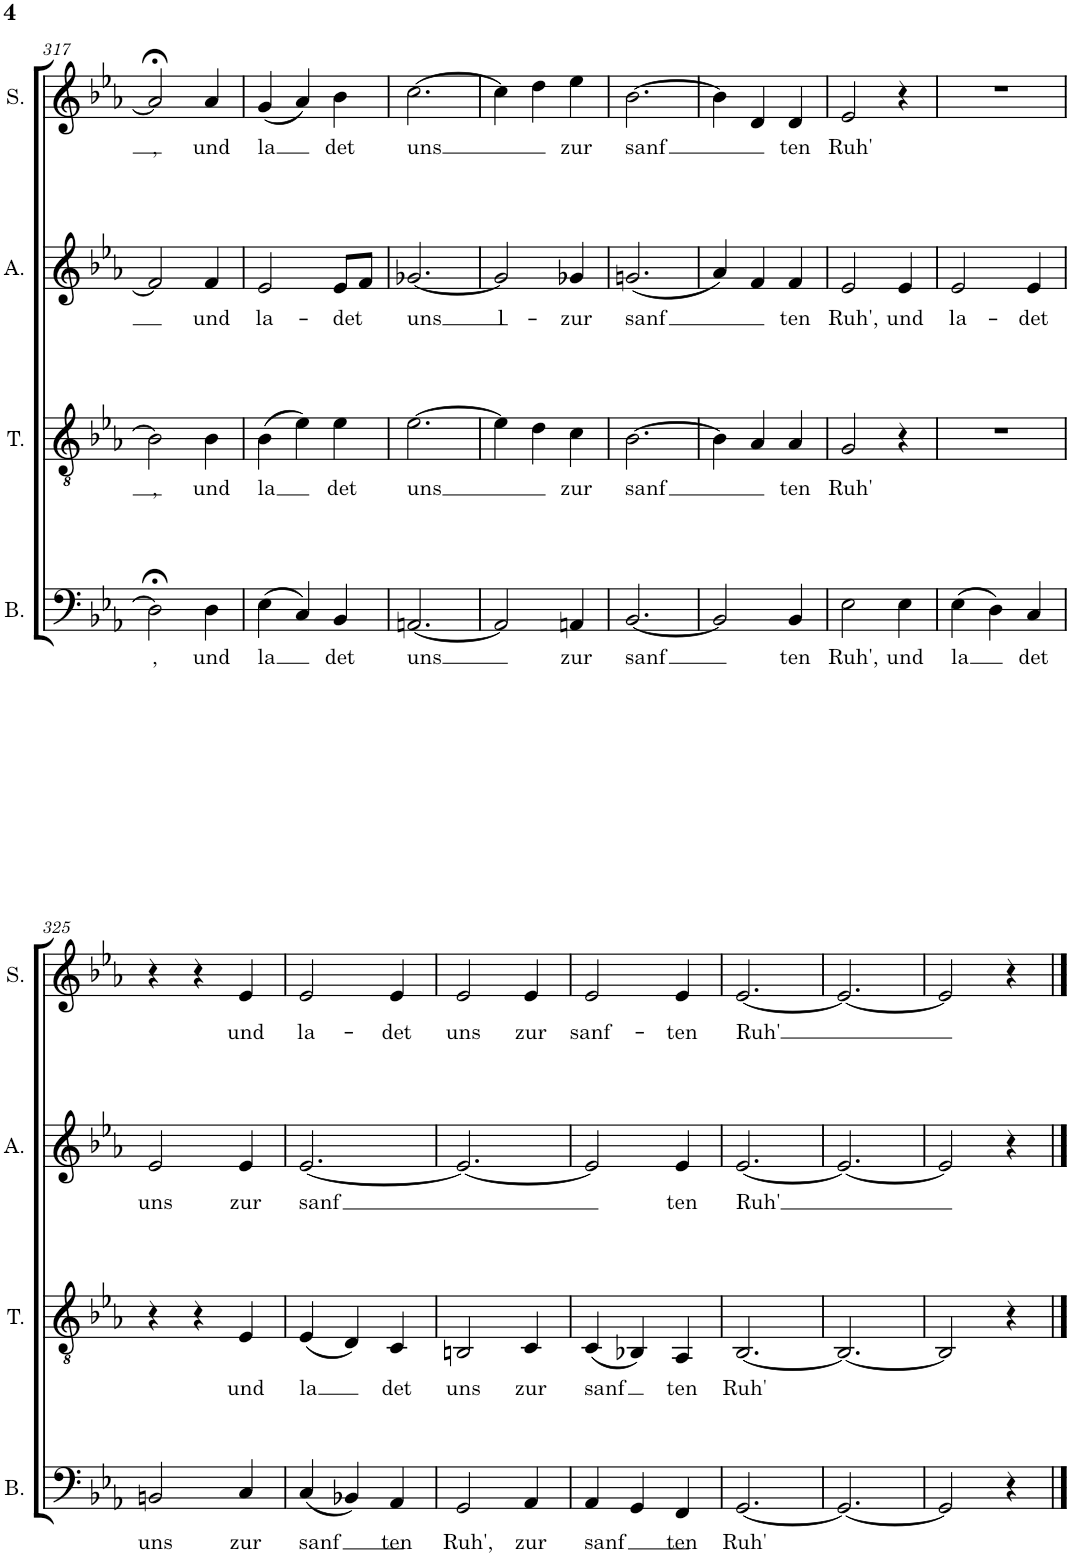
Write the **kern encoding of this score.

**kern	**text	**kern	**text	**kern	**text	**kern	**text
*part4	*part4	*part3	*part3	*part2	*part2	*part1	*part1
*staff4	*staff4	*staff3	*staff3	*staff2	*staff2	*staff1	*staff1
*I"Bass	*	*I"Tenor	*	*I"Alto	*	*I"Soprano	*
*I'B.	*	*I'T.	*	*I'A.	*	*I'S.	*
!!LO:PB:g=z
*clefF4	*	*clefGv2	*	*clefG2	*	*clefG2	*
*k[b-e-a-]	*	*k[b-e-a-]	*	*k[b-e-a-]	*	*k[b-e-a-]	*
*M3/4	*	*M3/4	*	*M3/4	*	*M3/4	*
=317	=317	=317	=317	=317	=317	=317	=317
!	!LO:LY:b	!	!LO:LY:b	!	!	!	!LO:LY:b
2D;<\]	,	2B-\]	,	2f/]	.	2a-;</]	,
!	!LO:LY:b	!	!LO:LY:b	!	!LO:LY:b	!	!LO:LY:b
4D\	und	4B-\	und	4f/	und	4a-/	und
=318	=318	=318	=318	=318	=318	=318	=318
!	!LO:LY:b	!	!LO:LY:b	!	!LO:LY:b	!	!LO:LY:b
(4E-\	la	(4B-\	la	2e-/	la-	(4g/	la
4C/)	.	4e-\)	.	.	.	4a-/)	.
!	!LO:LY:b	!	!LO:LY:b	!	!LO:LY:b	!	!LO:LY:b
4BB-/	det	4e-\	det	8e-/L	-det	4b-\	det
.	.	.	.	8f/J	.	.	.
=319	=319	=319	=319	=319	=319	=319	=319
!	!LO:LY:b	!	!LO:LY:b	!	!LO:LY:b	!	!LO:LY:b
[2.AAn/	uns	[2.e-\	uns	[2.g-X/	uns	[2.cc\	uns
=320	=320	=320	=320	=320	=320	=320	=320
!	!	!	!	!	!LO:LY:b	!	!
2AA/]	.	4e-\]	.	2g-/]	l-	4cc\]	.
.	.	4d\	.	.	.	4dd\	.
!	!LO:LY:b	!	!LO:LY:b	!	!LO:LY:b	!	!LO:LY:b
4AAn/	zur	4c\	zur	4g-X/	zur	4ee-\	zur
=321	=321	=321	=321	=321	=321	=321	=321
!	!LO:LY:b	!	!LO:LY:b	!	!LO:LY:b	!	!LO:LY:b
[2.BB-/	sanf	[2.B-\	sanf	(2.gn/	sanf	[2.b-\	sanf
=322	=322	=322	=322	=322	=322	=322	=322
2BB-/]	.	4B-\]	.	4a-/)	.	4b-\]	.
.	.	4A-/	.	4f/	.	4d/	.
!	!LO:LY:b	!	!LO:LY:b	!	!LO:LY:b	!	!LO:LY:b
4BB-/	ten	4A-/	ten	4f/	ten	4d/	ten
=323	=323	=323	=323	=323	=323	=323	=323
!	!LO:LY:b	!	!LO:LY:b	!	!LO:LY:b	!	!LO:LY:b
2E-\	Ruh',	2G/	Ruh'	2e-/	Ruh',	2e-/	Ruh'
!	!LO:LY:b	!	!	!	!LO:LY:b	!	!
4E-\	und	4r	.	4e-/	und	4r	.
=324	=324	=324	=324	=324	=324	=324	=324
!	!LO:LY:b	!	!	!	!LO:LY:b	!	!
(4E-\	la	2.r	.	2e-/	la-	2.r	.
4D\)	.	.	.	.	.	.	.
!	!LO:LY:b	!	!	!	!LO:LY:b	!	!
4C/	det	.	.	4e-/	-det	.	.
!!LO:LB:g=z
=325	=325	=325	=325	=325	=325	=325	=325
!	!LO:LY:b	!	!	!	!LO:LY:b	!	!
2BBn/	uns	4r	.	2e-/	uns	4r	.
.	.	4r	.	.	.	4r	.
!	!LO:LY:b	!	!LO:LY:b	!	!LO:LY:b	!	!LO:LY:b
4C/	zur	4E-/	und	4e-/	zur	4e-/	und
=326	=326	=326	=326	=326	=326	=326	=326
!	!LO:LY:b	!	!LO:LY:b	!	!LO:LY:b	!	!LO:LY:b
(4C/	sanf	(4E-/	la	[2.e-/	sanf	2e-/	la-
4BB-X/)	.	4D/)	.	.	.	.	.
!	!LO:LY:b	!	!LO:LY:b	!	!	!	!LO:LY:b
4AA-/	ten	4C/	det	.	.	4e-/	-det
=327	=327	=327	=327	=327	=327	=327	=327
!	!LO:LY:b	!	!LO:LY:b	!	!	!	!LO:LY:b
2GG/	Ruh',	2BBn/	uns	2.e-/_	.	2e-/	uns
!	!LO:LY:b	!	!LO:LY:b	!	!	!	!LO:LY:b
4AA-/	zur	4C/	zur	.	.	4e-/	zur
=328	=328	=328	=328	=328	=328	=328	=328
!	!LO:LY:b	!	!LO:LY:b	!	!	!	!LO:LY:b
4AA-/	sanf	(4C/	sanf	2e-/]	.	2e-/	sanf-
4GG/	.	4BB-X/)	.	.	.	.	.
!	!LO:LY:b	!	!LO:LY:b	!	!LO:LY:b	!	!LO:LY:b
4FF/	ten	4AA-/	ten	4e-/	ten	4e-/	-ten
=329	=329	=329	=329	=329	=329	=329	=329
!	!LO:LY:b	!	!LO:LY:b	!	!LO:LY:b	!	!LO:LY:b
[2.GG/	Ruh'	[2.BB-/	Ruh'	[2.e-/	Ruh'	[2.e-/	Ruh'
=330	=330	=330	=330	=330	=330	=330	=330
2.GG/_	.	2.BB-/_	.	2.e-/_	.	2.e-/_	.
=331	=331	=331	=331	=331	=331	=331	=331
2GG/]	.	2BB-/]	.	2e-/]	.	2e-/]	.
4r	.	4r	.	4r	.	4r	.
==	==	==	==	==	==	==	==
*-	*-	*-	*-	*-	*-	*-	*-
